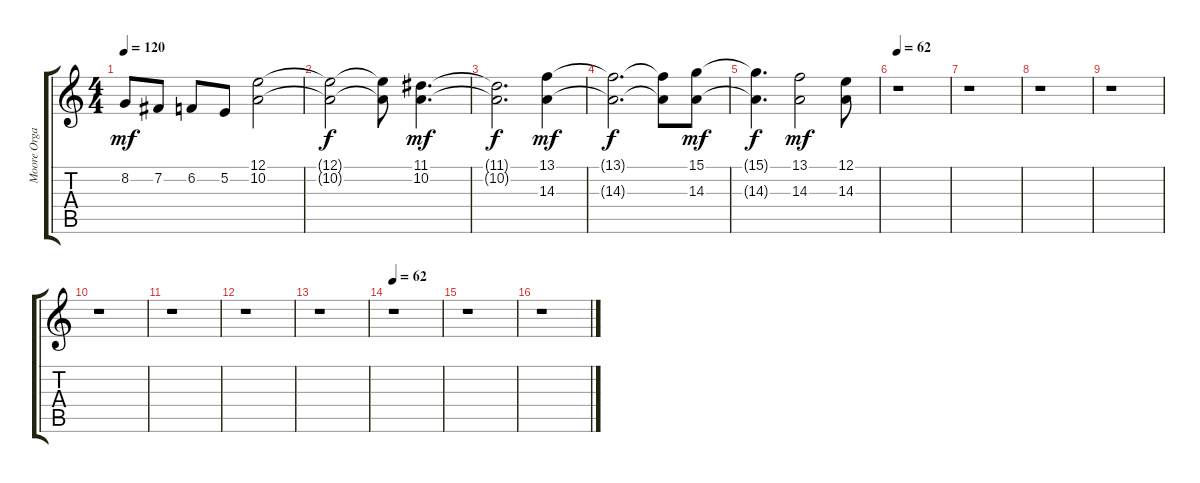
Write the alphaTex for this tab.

\track ("Moore Organ" "Moore Orga") {instrument rockorgan}
\staff {score tabs}
\tuning (E4 B3 G3 D3 A2 E2) {hide}
\ts (4 4)
\tempo 120
\clef g2
\ks c
8.2.8{dy mf} 7.2.8 6.2.8 5.2.8 (12.1 10.2).2 |
(12.1{t} 10.2{t}).2{dy f} (12.1{t} 10.2{t}).8 (11.1 10.2).4{d dy mf} |
(11.1{t} 10.2{t}).2{d dy f} (13.1 14.3).4{dy mf} |
(13.1{t} 14.3{t}).2{d dy f} (13.1{t} 14.3{t}).8 (15.1 14.3).8{dy mf} |
(15.1{t} 14.3{t}).4{d dy f} (13.1 14.3).2{dy mf} (12.1 14.3).8 |
\tempo 62
r.1 |
r.1 |
r.1 |
r.1 |
r.1 |
r.1 |
r.1 |
r.1 |
\tempo 62
r.1 |
r.1 |
r.1
